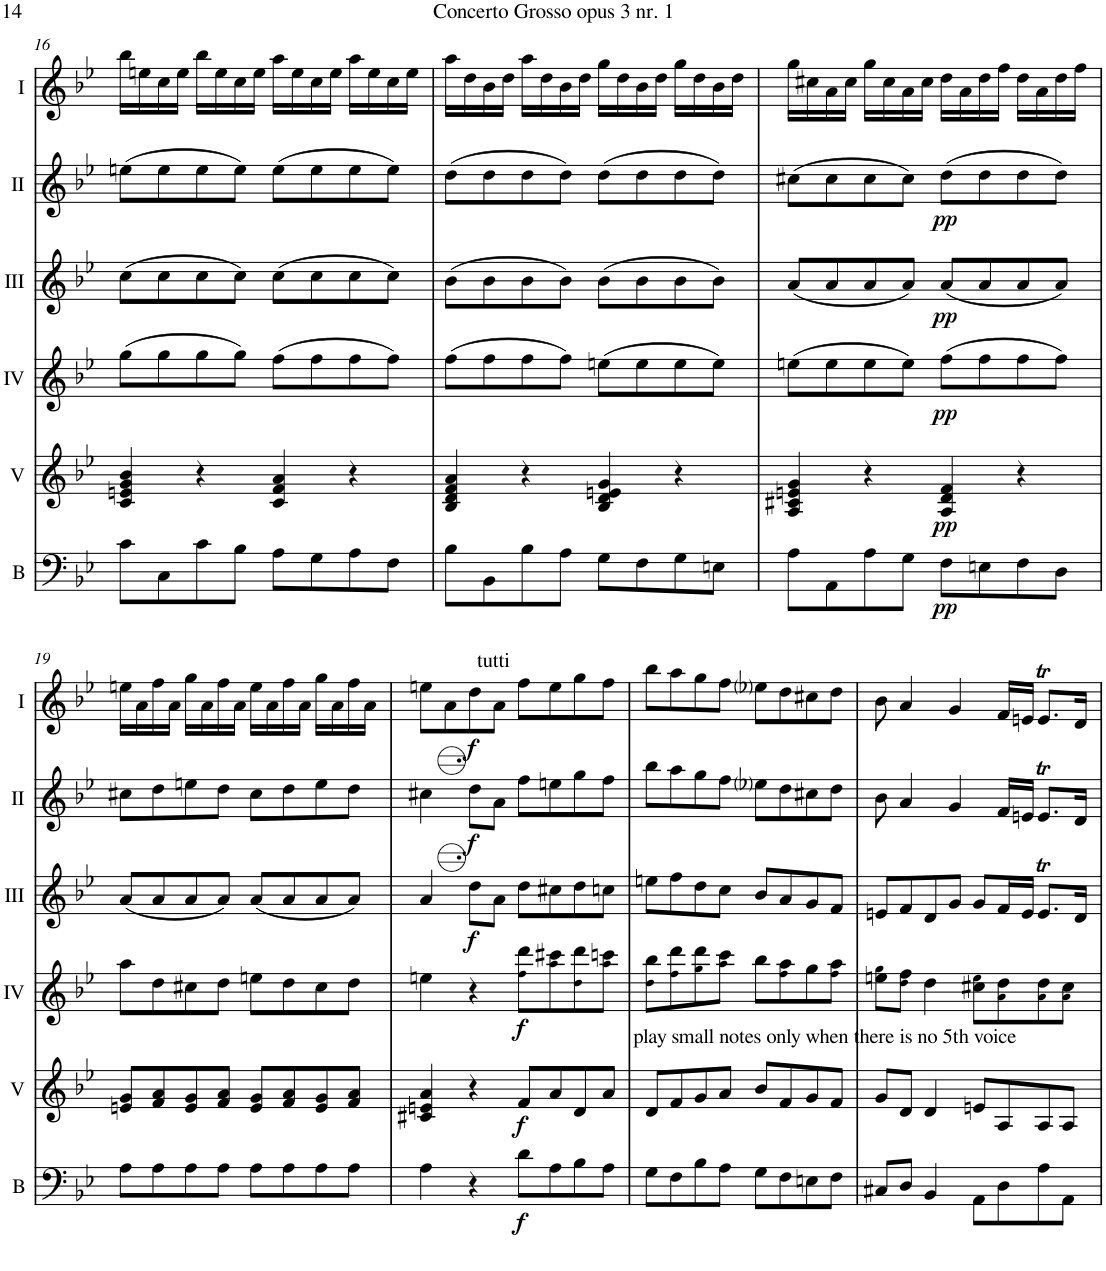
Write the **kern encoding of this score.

**kern	**dynam	**kern	**dynam	**kern	**dynam	**kern	**dynam	**kern	**dynam	**kern	**dynam
*part6	*part6	*part5	*part5	*part4	*part4	*part3	*part3	*part2	*part2	*part1	*part1
*staff6	*staff6	*staff5	*staff5	*staff4	*staff4	*staff3	*staff3	*staff2	*staff2	*staff1	*staff1
*I"Bass	*	*I"Acc. 5	*	*I"Acc. 4	*	*I"Acc. 3	*	*I"Acc. 2	*	*I"Acc. 1	*
*I'B	*	*	*	*	*	*	*	*	*	*	*
!!LO:PB:g=z
*clefF4	*	*clefG2	*	*clefG2	*	*clefG2	*	*clefG2	*	*clefG2	*
*Trd7c12	*	*	*	*Trd7c12	*	*	*	*	*	*	*
*k[b-e-]	*	*k[b-e-]	*	*k[b-e-]	*	*k[b-e-]	*	*k[b-e-]	*	*k[b-e-]	*
*M4/4	*	*M4/4	*	*M4/4	*	*M4/4	*	*M4/4	*	*M4/4	*
*met(c)	*	*met(c)	*	*met(c)	*	*met(c)	*	*met(c)	*	*met(c)	*
=16	=16	=16	=16	=16	=16	=16	=16	=16	=16	=16	=16
8c\L	.	4c/ 4en/ 4g/ 4b-/	.	(8gg\L	.	(8cc\L	.	(8een\L	.	16bb-\LL	.
.	.	.	.	.	.	.	.	.	.	16een\	.
8C\	.	.	.	8gg\	.	8cc\	.	8ee\	.	16cc\	.
.	.	.	.	.	.	.	.	.	.	16ee\JJ	.
8c\	.	4r	.	8gg\	.	8cc\	.	8ee\	.	16bb-\LL	.
.	.	.	.	.	.	.	.	.	.	16ee\	.
8B-\J	.	.	.	8gg\J)	.	8cc\J)	.	8ee\J)	.	16cc\	.
.	.	.	.	.	.	.	.	.	.	16ee\JJ	.
8A\L	.	4c/ 4f/ 4a/	.	(8ff\L	.	(8cc\L	.	(8ee\L	.	16aa\LL	.
.	.	.	.	.	.	.	.	.	.	16ee\	.
8G\	.	.	.	8ff\	.	8cc\	.	8ee\	.	16cc\	.
.	.	.	.	.	.	.	.	.	.	16ee\JJ	.
8A\	.	4r	.	8ff\	.	8cc\	.	8ee\	.	16aa\LL	.
.	.	.	.	.	.	.	.	.	.	16ee\	.
8F\J	.	.	.	8ff\J)	.	8cc\J)	.	8ee\J)	.	16cc\	.
.	.	.	.	.	.	.	.	.	.	16ee\JJ	.
=17	=17	=17	=17	=17	=17	=17	=17	=17	=17	=17	=17
8B-\L	.	4B-/ 4d/ 4f/ 4a/	.	(8ff\L	.	(8b-\L	.	(8dd\L	.	16aa\LL	.
.	.	.	.	.	.	.	.	.	.	16dd\	.
8BB-\	.	.	.	8ff\	.	8b-\	.	8dd\	.	16b-\	.
.	.	.	.	.	.	.	.	.	.	16dd\JJ	.
8B-\	.	4r	.	8ff\	.	8b-\	.	8dd\	.	16aa\LL	.
.	.	.	.	.	.	.	.	.	.	16dd\	.
8A\J	.	.	.	8ff\J)	.	8b-\J)	.	8dd\J)	.	16b-\	.
.	.	.	.	.	.	.	.	.	.	16dd\JJ	.
8G\L	.	4B-/ 4d/ 4en/ 4g/	.	(8een\L	.	(8b-\L	.	(8dd\L	.	16gg\LL	.
.	.	.	.	.	.	.	.	.	.	16dd\	.
8F\	.	.	.	8ee\	.	8b-\	.	8dd\	.	16b-\	.
.	.	.	.	.	.	.	.	.	.	16dd\JJ	.
8G\	.	4r	.	8ee\	.	8b-\	.	8dd\	.	16gg\LL	.
.	.	.	.	.	.	.	.	.	.	16dd\	.
8En\J	.	.	.	8ee\J)	.	8b-\J)	.	8dd\J)	.	16b-\	.
.	.	.	.	.	.	.	.	.	.	16dd\JJ	.
=18	=18	=18	=18	=18	=18	=18	=18	=18	=18	=18	=18
8A\L	.	4A/ 4c#X/ 4en/ 4g/	.	(8een\L	.	(8a/L	.	(8cc#X\L	.	16gg\LL	.
.	.	.	.	.	.	.	.	.	.	16cc#X\	.
8AA\	.	.	.	8ee\	.	8a/	.	8cc#\	.	16a\	.
.	.	.	.	.	.	.	.	.	.	16cc#\JJ	.
8A\	.	4r	.	8ee\	.	8a/	.	8cc#\	.	16gg\LL	.
.	.	.	.	.	.	.	.	.	.	16cc#\	.
8G\J	.	.	.	8ee\J)	.	8a/J)	.	8cc#\J)	.	16a\	.
.	.	.	.	.	.	.	.	.	.	16cc#\JJ	.
!	!LO:DY:b	!	!LO:DY:b	!	!LO:DY:b	!	!LO:DY:b	!	!LO:DY:b	!	!
8F\L	pp	4A/ 4d/ 4f/	pp	(8ff\L	pp	(8a/L	pp	(8dd\L	pp	16dd\LL	.
.	.	.	.	.	.	.	.	.	.	16a\	.
8En\	.	.	.	8ff\	.	8a/	.	8dd\	.	16dd\	.
.	.	.	.	.	.	.	.	.	.	16ff\JJ	.
8F\	.	4r	.	8ff\	.	8a/	.	8dd\	.	16dd\LL	.
.	.	.	.	.	.	.	.	.	.	16a\	.
8D\J	.	.	.	8ff\J)	.	8a/J)	.	8dd\J)	.	16dd\	.
.	.	.	.	.	.	.	.	.	.	16ff\JJ	.
!!LO:LB:g=z
=19	=19	=19	=19	=19	=19	=19	=19	=19	=19	=19	=19
8A\L	.	8en/ 8g/L	.	8aa\L	.	(8a/L	.	8cc#X\L	.	16een\LL	.
.	.	.	.	.	.	.	.	.	.	16a\	.
8A\	.	8f/ 8a/	.	8dd\	.	8a/	.	8dd\	.	16ff\	.
.	.	.	.	.	.	.	.	.	.	16a\JJ	.
8A\	.	8e/ 8g/	.	8cc#X\	.	8a/	.	8een\	.	16gg\LL	.
.	.	.	.	.	.	.	.	.	.	16a\	.
8A\J	.	8f/ 8a/J	.	8dd\J	.	8a/J)	.	8dd\J	.	16ff\	.
.	.	.	.	.	.	.	.	.	.	16a\JJ	.
8A\L	.	8e/ 8g/L	.	8een\L	.	(8a/L	.	8cc#\L	.	16ee\LL	.
.	.	.	.	.	.	.	.	.	.	16a\	.
8A\	.	8f/ 8a/	.	8dd\	.	8a/	.	8dd\	.	16ff\	.
.	.	.	.	.	.	.	.	.	.	16a\JJ	.
8A\	.	8e/ 8g/	.	8cc#\	.	8a/	.	8ee\	.	16gg\LL	.
.	.	.	.	.	.	.	.	.	.	16a\	.
8A\J	.	8f/ 8a/J	.	8dd\J	.	8a/J)	.	8dd\J	.	16ff\	.
.	.	.	.	.	.	.	.	.	.	16a\JJ	.
=20	=20	=20	=20	=20	=20	=20	=20	=20	=20	=20	=20
4A\	.	4c#X/ 4en/ 4a/	.	4een\	.	4a/	.	4cc#X\	.	8een\L	.
.	.	.	.	.	.	.	.	.	.	8a\	.
!	!	!	!	!	!	!	!	!	!	!LO:TX:a:t=tutti	!
!	!	!	!	!	!	!	!LO:DY:b	!	!LO:DY:b	!	!LO:DY:b
4r	.	4r	.	4r	.	8dd\L	f	8dd\L	f	8dd\	f
.	.	.	.	.	.	8a\J	.	8a\J	.	8a\J	.
!	!LO:DY:b	!	!LO:DY:b	!	!LO:DY:b	!	!	!	!	!	!
8d\L	f	8f/L	f	8ff\ 8ddd\L	f	8dd\L	.	8ff\L	.	8ff\L	.
8A\	.	8a/	.	8aa\ 8ccc#X\	.	8cc#X\	.	8een\	.	8ee\	.
8B-\	.	8d/	.	8dd\ 8ddd\	.	8dd\	.	8gg\	.	8gg\	.
8A\J	.	8a/J	.	8aa\ 8cccn\J	.	8ccn\J	.	8ff\J	.	8ff\J	.
=21	=21	=21	=21	=21	=21	=21	=21	=21	=21	=21	=21
!	!	!	!	!LO:TX:b:t=play small notes only when there is no 5th voice	!	!	!	!	!	!	!
8G\L	.	8d/L	.	8dd\ 8bb-\L	.	8een\L	.	8bb-\L	.	8bb-\L	.
8F\	.	8f/	.	8ff\ 8ddd\	.	8ff\	.	8aa\	.	8aa\	.
8B-\	.	8g/	.	8gg\ 8ddd\	.	8dd\	.	8gg\	.	8gg\	.
8A\J	.	8a/J	.	8aa\ 8ccc\J	.	8cc\J	.	8ff\J	.	8ff\J	.
8G\L	.	8b-/L	.	8bb-\L	.	8b-/L	.	8ee-i\L	.	8ee-i\L	.
8F\	.	8f/	.	8ff\ 8aa\	.	8a/	.	8dd\	.	8dd\	.
8En\	.	8g/	.	8gg\	.	8g/	.	8cc#X\	.	8cc#X\	.
8F\J	.	8f/J	.	8ff\ 8aa\J	.	8f/J	.	8dd\J	.	8dd\J	.
=22	=22	=22	=22	=22	=22	=22	=22	=22	=22	=22	=22
8C#X/L	.	8g/L	.	8een\ 8gg\L	.	8en/L	.	8b-\	.	8b-\	.
8D/J	.	8d/J	.	8dd\ 8ff\J	.	8f/	.	4a/	.	4a/	.
4BB-/	.	4d/	.	4dd\	.	8d/	.	.	.	.	.
.	.	.	.	.	.	8g/J	.	4g/	.	4g/	.
8AA\L	.	8en/L	.	8cc#X\ 8ee\L	.	8g/L	.	.	.	.	.
8D\	.	8A/	.	8a\ 8dd\	.	16f/L	.	16f/LL	.	16f/LL	.
.	.	.	.	.	.	16e/JJ	.	16en/JJ	.	16en/JJ	.
8A\	.	8A/	.	8a\ 8dd\	.	8.et/L	.	8.et/L	.	8.et/L	.
8AA\J	.	8A/J	.	8a\ 8cc#\J	.	.	.	.	.	.	.
.	.	.	.	.	.	16d/Jk	.	16d/Jk	.	16d/Jk	.
=	=	=	=	=	=	=	=	=	=	=	=
*-	*-	*-	*-	*-	*-	*-	*-	*-	*-	*-	*-
